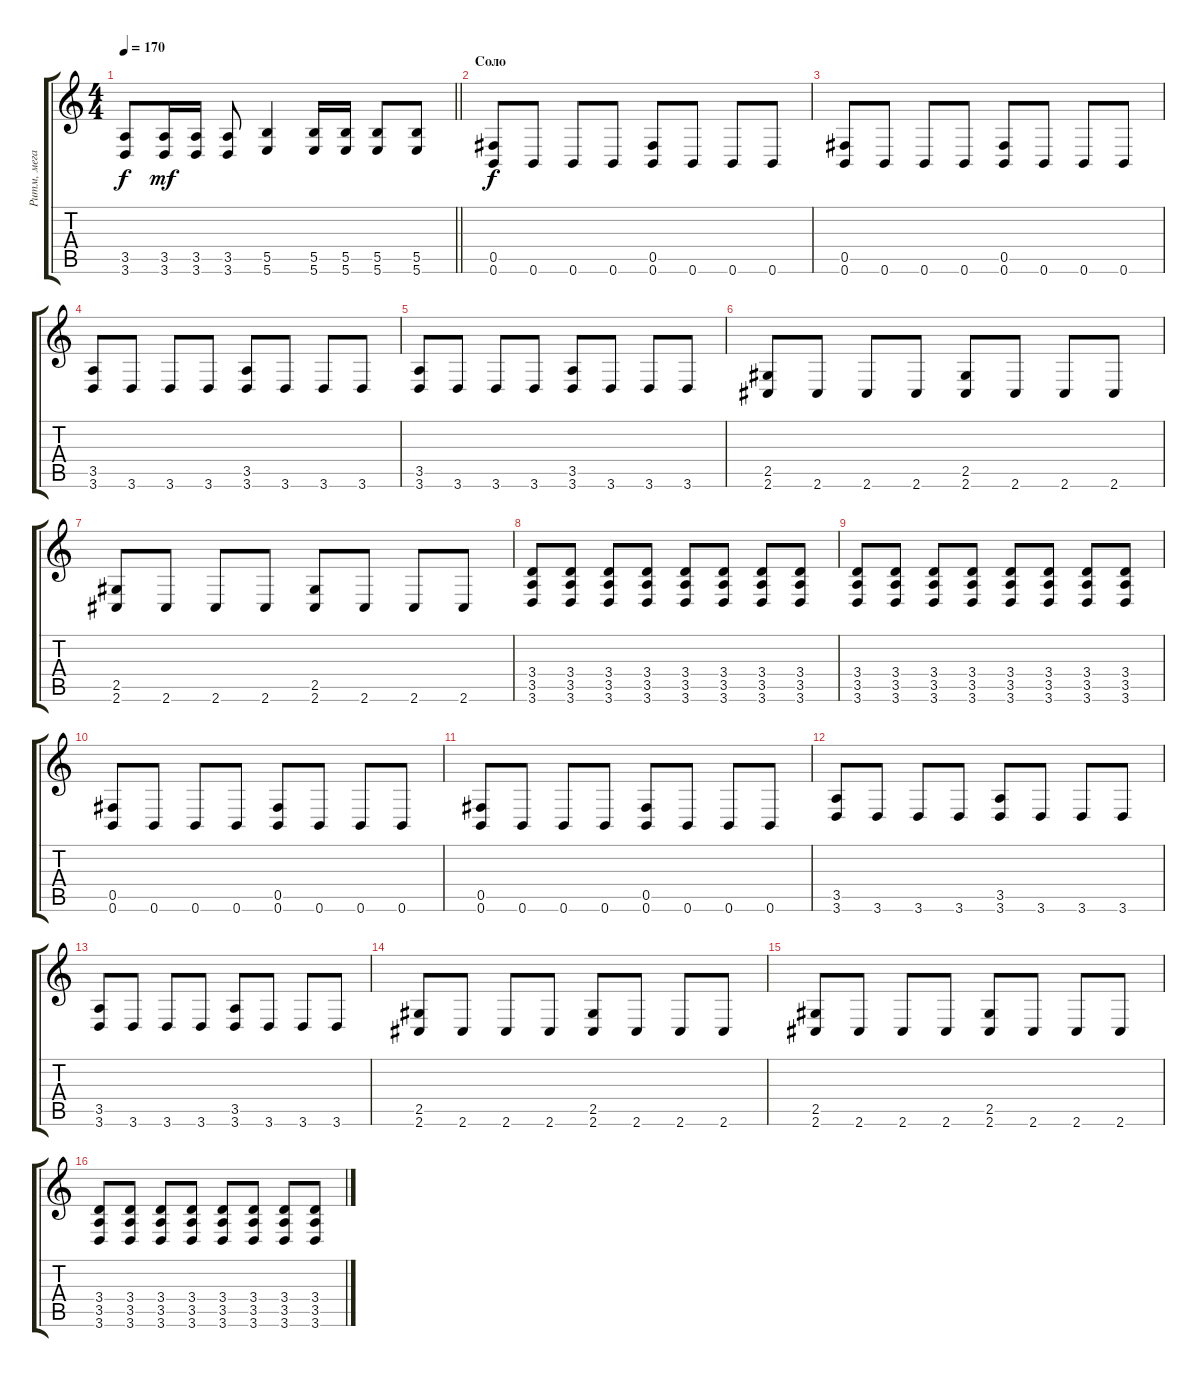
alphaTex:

\track ("Ритм, мега оригинальный))" "Ритм, мега") {instrument distortionguitar}
\staff {score tabs}
\tuning (Db4 Ab3 E3 B2 Gb2 B1) {hide}
\ts (4 4)
\tempo 170
\clef g2
\barLineRight lightlight
\ks c
(3.5{t} 3.6{t}).8{dy f} (3.5 3.6).16{dy mf} (3.5 3.6).16 (3.5 3.6).8 (5.5 5.6).4 (5.5 5.6).16 (5.5 5.6).16 (5.5 5.6).8 (5.5 5.6).8 |
\section ("" "Соло")
(0.5 0.6).8{dy f volume 13} 0.6.8 0.6.8 0.6.8 (0.5 0.6).8 0.6.8 0.6.8 0.6.8 |
(0.5 0.6).8 0.6.8 0.6.8 0.6.8 (0.5 0.6).8 0.6.8 0.6.8 0.6.8 |
(3.5 3.6).8 3.6.8 3.6.8 3.6.8 (3.5 3.6).8 3.6.8 3.6.8 3.6.8 |
(3.5 3.6).8 3.6.8 3.6.8 3.6.8 (3.5 3.6).8 3.6.8 3.6.8 3.6.8 |
(2.5 2.6).8 2.6.8 2.6.8 2.6.8 (2.5 2.6).8 2.6.8 2.6.8 2.6.8 |
(2.5 2.6).8 2.6.8 2.6.8 2.6.8 (2.5 2.6).8 2.6.8 2.6.8 2.6.8 |
(3.4 3.5 3.6).8 (3.4 3.5 3.6).8 (3.4 3.5 3.6).8 (3.4 3.5 3.6).8 (3.4 3.5 3.6).8 (3.4 3.5 3.6).8 (3.4 3.5 3.6).8 (3.4 3.5 3.6).8 |
(3.4 3.5 3.6).8 (3.4 3.5 3.6).8 (3.4 3.5 3.6).8 (3.4 3.5 3.6).8 (3.4 3.5 3.6).8 (3.4 3.5 3.6).8 (3.4 3.5 3.6).8 (3.4 3.5 3.6).8 |
(0.5 0.6).8{volume 16} 0.6.8 0.6.8 0.6.8 (0.5 0.6).8 0.6.8 0.6.8 0.6.8 |
(0.5 0.6).8 0.6.8 0.6.8 0.6.8 (0.5 0.6).8 0.6.8 0.6.8 0.6.8 |
(3.5 3.6).8 3.6.8 3.6.8 3.6.8 (3.5 3.6).8 3.6.8 3.6.8 3.6.8 |
(3.5 3.6).8 3.6.8 3.6.8 3.6.8 (3.5 3.6).8 3.6.8 3.6.8 3.6.8 |
(2.5 2.6).8 2.6.8 2.6.8 2.6.8 (2.5 2.6).8 2.6.8 2.6.8 2.6.8 |
(2.5 2.6).8 2.6.8 2.6.8 2.6.8 (2.5 2.6).8 2.6.8 2.6.8 2.6.8 |
(3.4 3.5 3.6).8 (3.4 3.5 3.6).8 (3.4 3.5 3.6).8 (3.4 3.5 3.6).8 (3.4 3.5 3.6).8 (3.4 3.5 3.6).8 (3.4 3.5 3.6).8 (3.4 3.5 3.6).8
